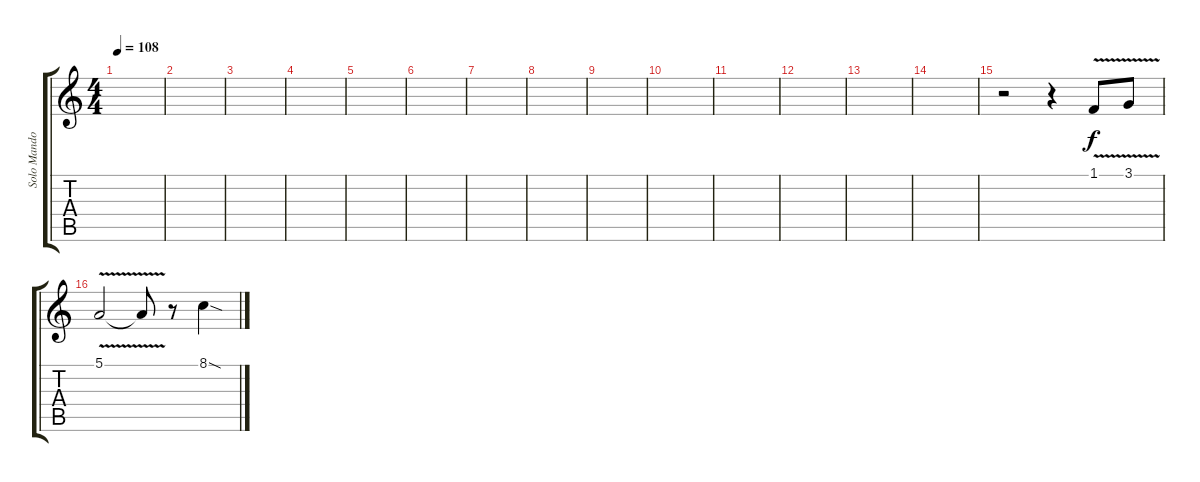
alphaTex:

\track ("Solo Mandolin" "Solo Mando") {instrument viola}
\staff {score tabs}
\tuning (E4 B3 G3 D3 A2 E2) {hide}
\ts (4 4)
\tempo 108
\clef g2
\ks c
|
|
|
|
|
|
|
|
|
|
|
|
|
|
r.2 r.4 1.1{v}.8 3.1{v}.8 |
5.1{v}.2 5.1{t}.8 r.8 8.1{sod}.4
